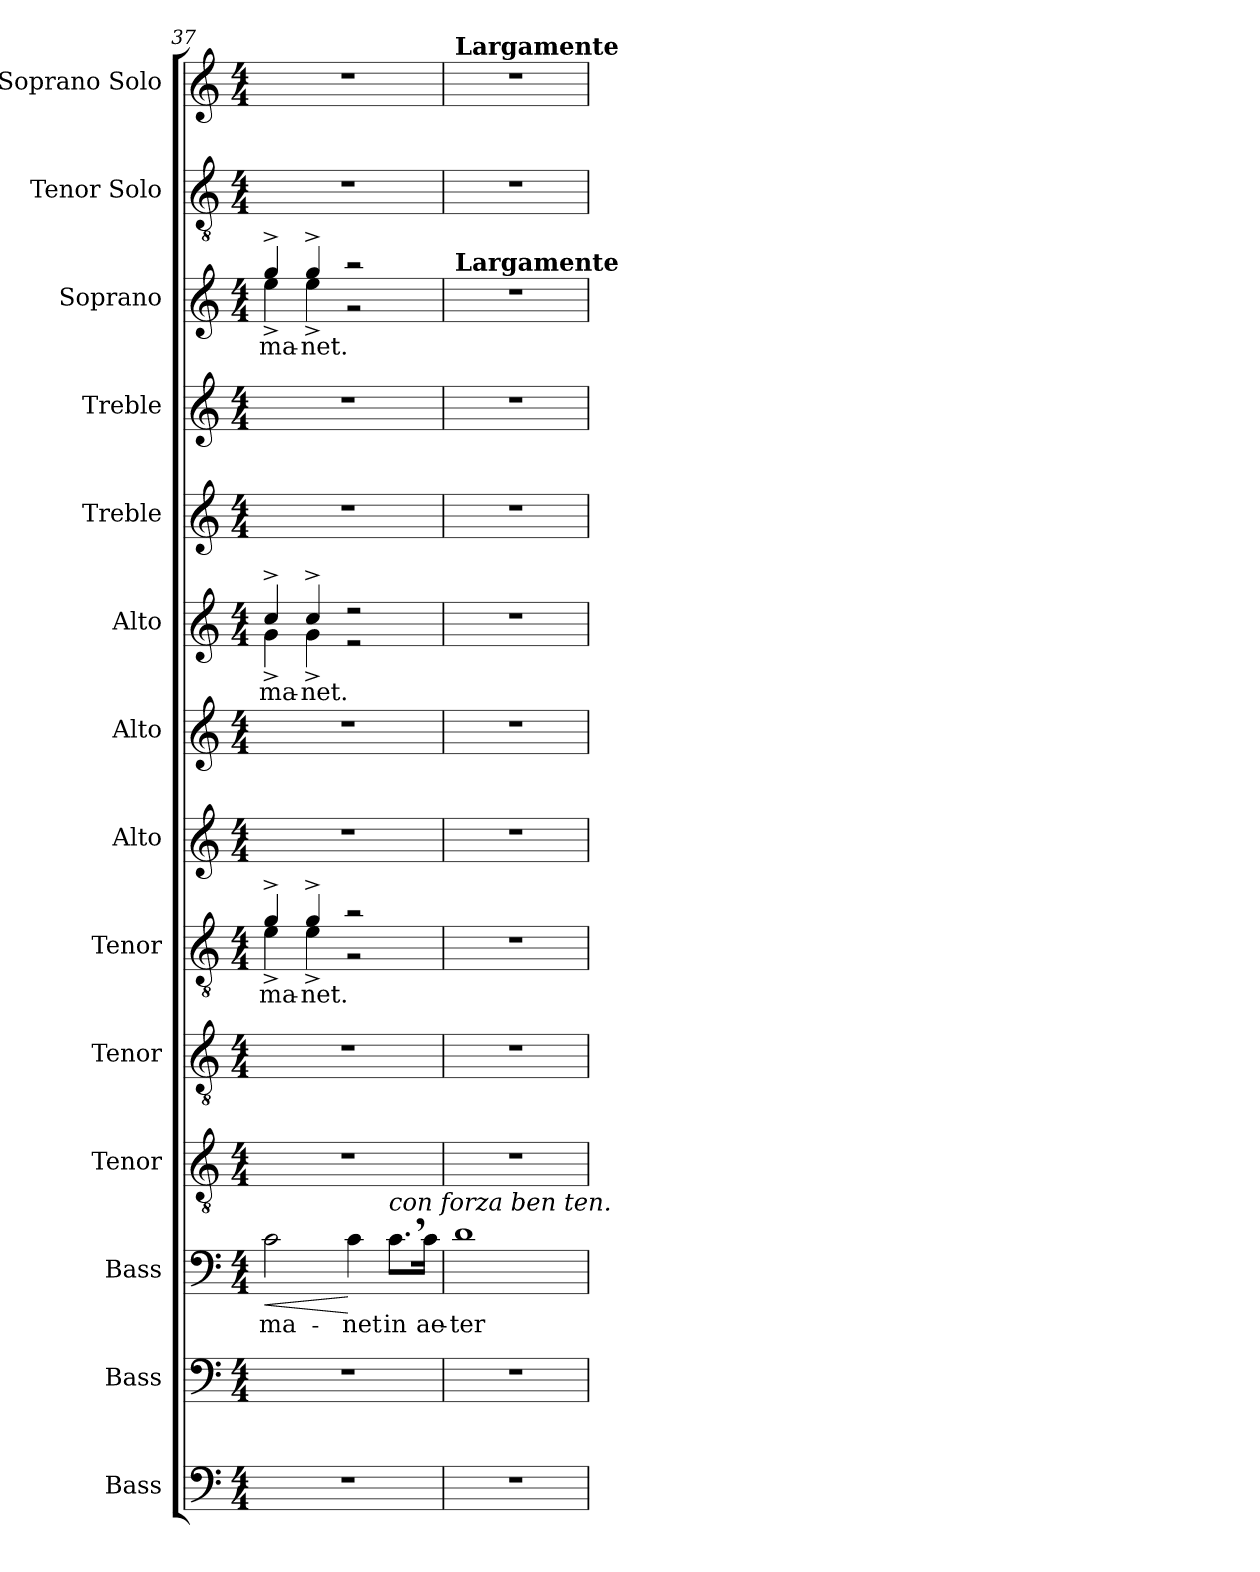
**kern	**kern	**kern	**text	**dynam	**kern	**kern	**kern	**text	**kern	**kern	**kern	**text	**kern	**kern	**kern	**text	**kern	**kern
*part14	*part13	*part12	*part12	*part12	*part11	*part10	*part9	*part9	*part8	*part7	*part6	*part6	*part5	*part4	*part3	*part3	*part2	*part1
*staff14	*staff13	*staff12	*staff12	*staff12	*staff11	*staff10	*staff9	*staff9	*staff8	*staff7	*staff6	*staff6	*staff5	*staff4	*staff3	*staff3	*staff2	*staff1
*I"Bass	*I"Bass	*I"Bass	*	*	*I"Tenor	*I"Tenor	*I"Tenor	*	*I"Alto	*I"Alto	*I"Alto	*	*I"Treble	*I"Treble	*I"Soprano	*	*I"Tenor Solo	*I"Soprano Solo
*I'B. 2.	*I'B. 1.	*I'B.	*	*	*I'T. 2.	*I'T. 1.	*I'T.	*	*I'A. 2.	*I'A. 1.	*I'A.	*	*	*	*I'S.	*	*I'T.  Solo	*I'S.  Solo
*clefF4	*clefF4	*clefF4	*	*	*clefGv2	*clefGv2	*clefGv2	*	*clefG2	*clefG2	*clefG2	*	*clefG2	*clefG2	*clefG2	*	*clefGv2	*clefG2
*	*	*	*	*	*ITrd7c12	*ITrd7c12	*ITrd7c12	*	*	*	*	*	*	*	*	*	*ITrd7c12	*
*k[]	*k[]	*k[]	*	*	*k[]	*k[]	*k[]	*	*k[]	*k[]	*k[]	*	*k[]	*k[]	*k[]	*	*k[]	*k[]
*C:	*C:	*C:	*	*	*C:	*C:	*C:	*	*C:	*C:	*C:	*	*C:	*C:	*C:	*	*C:	*C:
*M4/4	*M4/4	*M4/4	*	*	*M4/4	*M4/4	*M4/4	*	*M4/4	*M4/4	*M4/4	*	*M4/4	*M4/4	*M4/4	*	*M4/4	*M4/4
=37	=37	=37	=37	=37	=37	=37	=37	=37	=37	=37	=37	=37	=37	=37	=37	=37	=37	=37
!	!	!	!LO:LY:b:color=#000000	!LO:HP:b	!	!	!	!	!	!	!	!	!	!	!	!	!	!
!	!	!	!	!	!	!	!	!LO:LY:b:color=#000000	!	!	!	!	!	!	!	!	!	!
*	*	*	*	*	*	*	*^	*	*	*	*	*	*	*	*	*	*	*
!	!	!	!	!	!	!	!	!	!	!	!	!	!LO:LY:b:color=#000000	!	!	!	!	!	!
*	*	*	*	*	*	*	*	*	*	*	*	*^	*	*	*	*	*	*	*
!	!	!	!	!	!	!	!	!	!	!	!	!	!	!	!	!	!	!LO:LY:b:color=#000000	!	!
*	*	*	*	*	*	*	*	*	*	*	*	*	*	*	*	*	*^	*	*	*
1r	1r	2ci\	ma-	<	1r	1r	4G^i/	4E^i\	ma-	1r	1r	4cc^i/	4g^i\	ma-	1r	1r	4gg^i/	4ee^i\	ma-	1r	1r
!	!	!	!	!	!	!	!	!	!LO:LY:b:color=#000000	!	!	!	!	!	!	!	!	!	!	!	!
!	!	!	!	!	!	!	!	!	!	!	!	!	!	!LO:LY:b:color=#000000	!	!	!	!	!	!	!
!	!	!	!	!	!	!	!	!	!	!	!	!	!	!	!	!	!	!	!LO:LY:b:color=#000000	!	!
.	.	.	.	.	.	.	4G^i/	4E^i\	-net.	.	.	4cc^i/	4g^i\	-net.	.	.	4gg^i/	4ee^i\	-net.	.	.
!	!	!	!LO:LY:b:color=#000000	!	!	!	!	!	!	!	!	!	!	!	!	!	!	!	!	!	!
.	.	4ci\	-net	[	.	.	2r	2r	.	.	.	2r	2r	.	.	.	2r	2r	.	.	.
!	!	!LO:TX:a:i:t=con forza ben ten.	!	!	!	!	!	!	!	!	!	!	!	!	!	!	!	!	!	!	!
!	!	!	!LO:LY:b:color=#000000	!	!	!	!	!	!	!	!	!	!	!	!	!	!	!	!	!	!
.	.	8.c,i\L	in	.	.	.	.	.	.	.	.	.	.	.	.	.	.	.	.	.	.
!	!	!	!LO:LY:b:color=#000000	!	!	!	!	!	!	!	!	!	!	!	!	!	!	!	!	!	!
.	.	16ci\Jk	ae-	.	.	.	.	.	.	.	.	.	.	.	.	.	.	.	.	.	.
*	*	*	*	*	*	*	*v	*v	*	*	*	*v	*v	*	*	*	*v	*v	*	*	*
=38	=38	=38	=38	=38	=38	=38	=38	=38	=38	=38	=38	=38	=38	=38	=38	=38	=38	=38
!	!	!	!	!	!	!	!	!	!	!	!	!	!	!	!	!	!	!LO:TX:a:B:t=Largamente
!	!	!	!	!	!	!	!	!	!	!	!	!	!	!	!LO:TX:a:B:t=Largamente	!	!	!
!	!	!	!LO:LY:b:color=#000000	!	!	!	!	!	!	!	!	!	!	!	!	!	!	!
1r	1r	1di	-ter-	.	1r	1r	1r	.	1r	1r	1r	.	1r	1r	1r	.	1r	1r
=	=	=	=	=	=	=	=	=	=	=	=	=	=	=	=	=	=	=
*-	*-	*-	*-	*-	*-	*-	*-	*-	*-	*-	*-	*-	*-	*-	*-	*-	*-	*-
